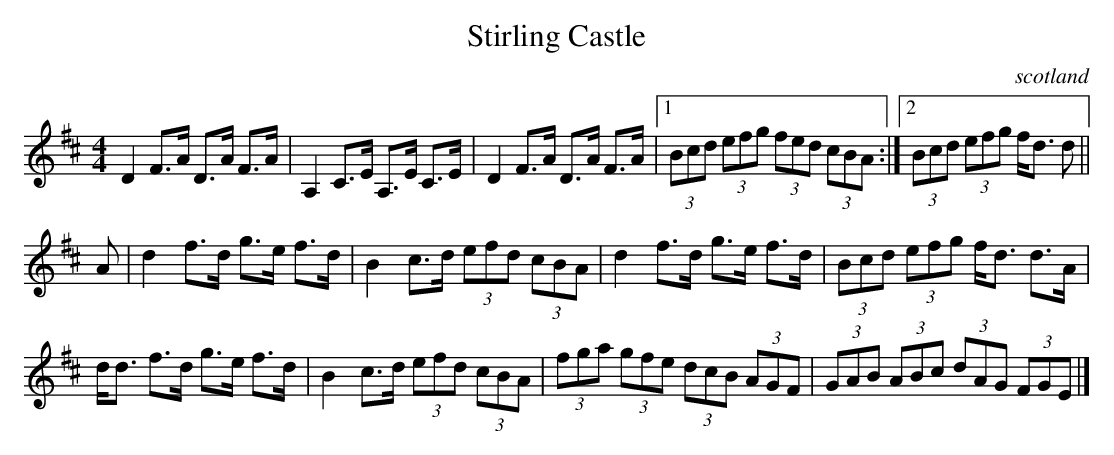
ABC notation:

X:1
T:Stirling Castle
O:scotland
M:4/4
K:D
D2F>A D>A F>A|A,2 C>E A,>E C>E|\
D2F>A D>A F>A |1\
(3Bcd (3efg (3fed (3cBA :|2 \
(3Bcd (3efg f<d d||
A|\
d2 f>d g>e f>d|B2 c>d (3efd (3cBA|\
d2 f>d g>e f>d|(3Bcd (3efg f<d d>A|
d<d f>d g>e f>d|B2 c>d (3efd (3cBA|\
(3fga (3gfe (3dcB (3AGF|\
(3GAB (3ABc (3dAG (3FGE|]
